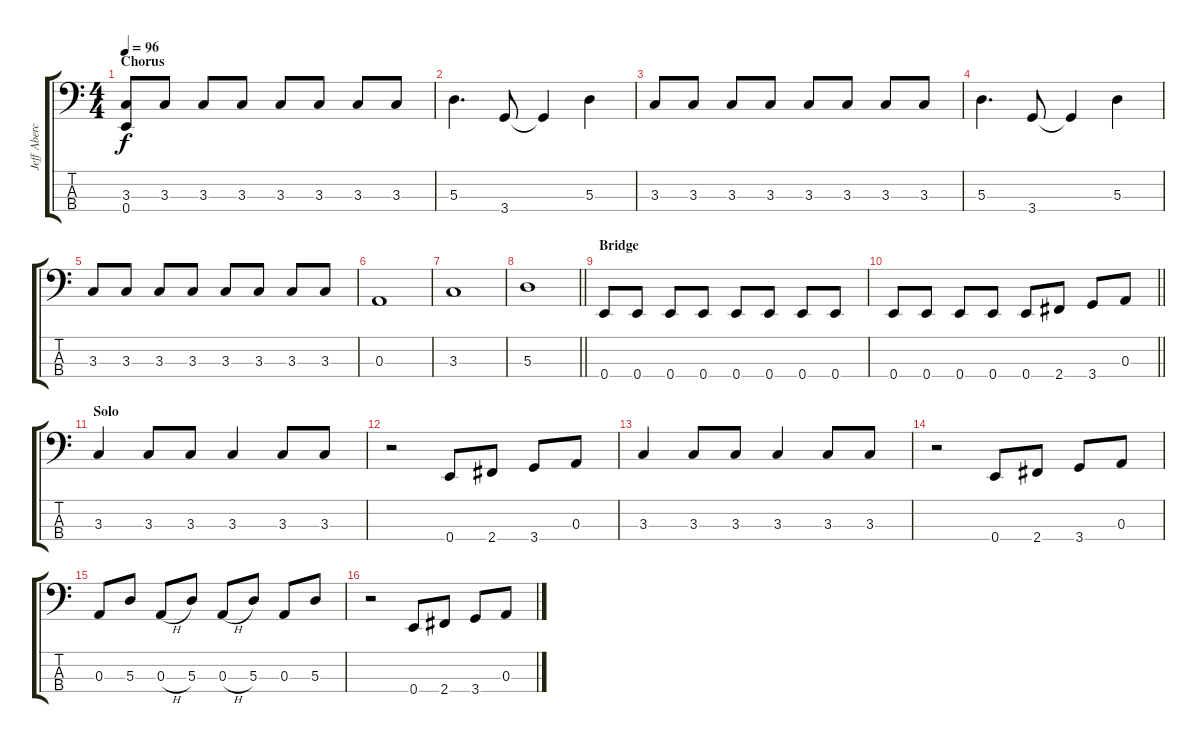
\track ("Jeff Abercrombie (Bass)" "Jeff Aberc") {instrument electricbassfinger}
\staff {score tabs}
\tuning (G2 D2 A1 E1) {hide}
\ts (4 4)
\section ("" "Chorus")
\tempo 96
\clef f4
\ks c
(3.3 0.4).8{dy f} 3.3.8 3.3.8 3.3.8 3.3.8 3.3.8 3.3.8 3.3.8 |
5.3.4{d} 3.4.8 3.4{t}.4 5.3.4 |
3.3.8 3.3.8 3.3.8 3.3.8 3.3.8 3.3.8 3.3.8 3.3.8 |
5.3.4{d} 3.4.8 3.4{t}.4 5.3.4 |
3.3.8 3.3.8 3.3.8 3.3.8 3.3.8 3.3.8 3.3.8 3.3.8 |
0.3.1 |
3.3.1 |
\barLineRight lightlight
5.3.1 |
\section ("" "Bridge")
0.4.8 0.4.8 0.4.8 0.4.8 0.4.8 0.4.8 0.4.8 0.4.8 |
\barLineRight lightlight
0.4.8 0.4.8 0.4.8 0.4.8 0.4.8 2.4.8 3.4.8 0.3.8 |
\section ("" "Solo")
3.3.4 3.3.8 3.3.8 3.3.4 3.3.8 3.3.8 |
r.2 0.4.8 2.4.8 3.4.8 0.3.8 |
3.3.4 3.3.8 3.3.8 3.3.4 3.3.8 3.3.8 |
r.2 0.4.8 2.4.8 3.4.8 0.3.8 |
0.3.8 5.3.8 0.3{h}.8 5.3.8 0.3{h}.8 5.3.8 0.3.8 5.3.8 |
r.2 0.4.8 2.4.8 3.4.8 0.3.8
